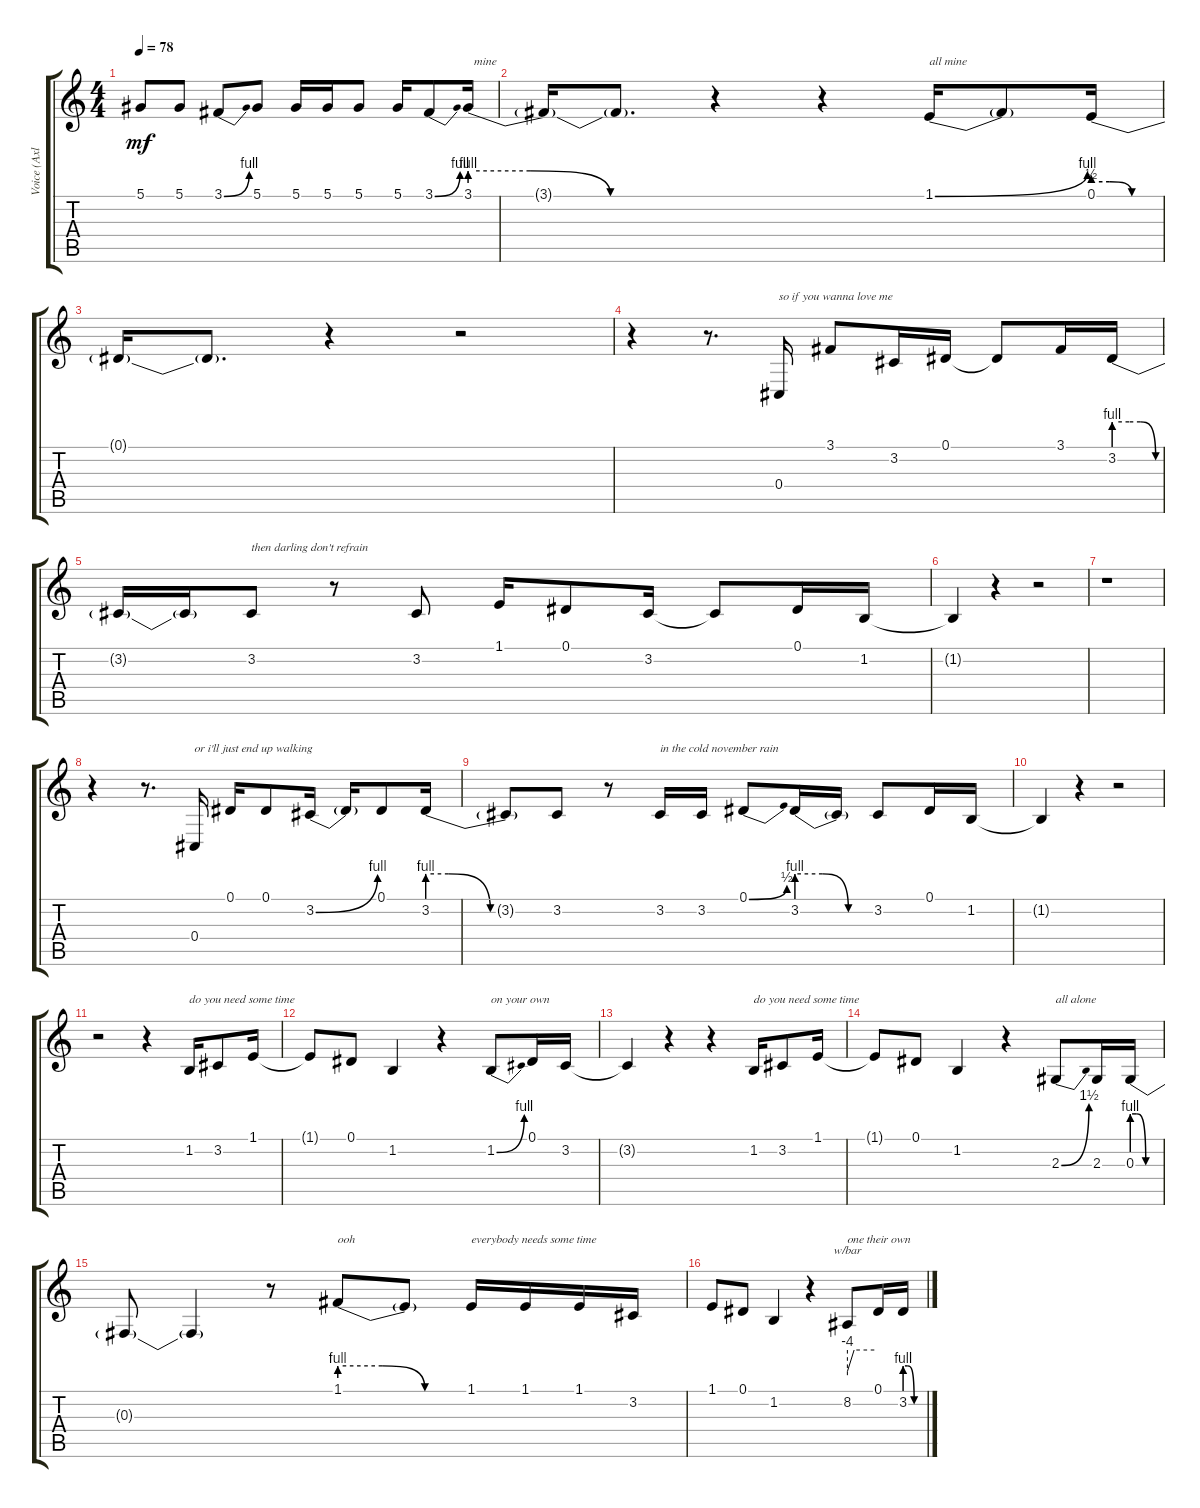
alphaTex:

\track ("Voice (Axl)" "Voice (Axl") {instrument lead2sawtooth}
\staff {score tabs}
\tuning (Eb4 Bb3 Gb3 Db3 Ab2 Eb2) {hide}
\ts (4 4)
\tempo 78
\clef g2
\ks c
5.1.8{dy mf} 5.1.8 3.1{be (bend 0 0 60 4)}.8 5.1.8 5.1.16 5.1.16 5.1.8 5.1.16 3.1{be (bend 0 0 60 4)}.8 3.1{be (custom 0 4 15 4 35 0 40 0 60 0)}.16{txt "  mine"} |
3.1{t}.16 3.1{t}.8{d} r.4 r.4 1.1{be (bend 0 0 60 4)}.16{txt "all mine"} 1.1{t}.8 0.1{be (custom 0 2 15 2 35 0 40 0 60 0)}.16 |
0.1{t}.16 0.1{t}.8{d} r.4 r.2 |
r.4 r.8{d} 0.4.16{txt "so if you wanna love me"} 3.1.8 3.2.16 0.1.16 0.1{t}.8 3.1.16 3.2{be (custom 0 4 20 4 35 4 55 0 60 0)}.16 |
3.2{t}.16 3.2{t}.16 3.2.8{txt "then darling don't refrain"} r.8 3.2.8 1.1.16 0.1.8 3.2.16 3.2{t}.8 0.1.16 1.2.16 |
1.2{t}.4 r.4 r.2 |
r.1 |
r.4 r.8{d} 0.4.16{txt "or i'll just end up walking"} 0.1.16 0.1.8 3.2{be (bend 0 0 60 4)}.16 3.2{t}.16 0.1.8 3.2{be (custom 0 4 10 4 30 0 34 0 40 0 60 0)}.16 |
3.2{t}.8 3.2.8 r.8 3.2.16{txt "in the cold november rain"} 3.2.16 0.1{be (bend 0 0 60 2)}.8 3.2{be (custom 0 4 20 4 40 0 60 0)}.16 3.2{t}.16 3.2.8 0.1.16 1.2.16 |
1.2{t}.4 r.4 r.2 |
r.2 r.4 1.2.16{txt "do you need some time"} 3.2.8 1.1.16 |
1.1{t}.8 0.1.8 1.2.4 r.4 1.2{be (bend 0 0 60 4)}.8{txt "on your own"} 0.1.16 3.2.16 |
3.2{t}.4 r.4 r.4 1.2.16{txt "do you need some time"} 3.2.8 1.1.16 |
1.1{t}.8 0.1.8 1.2.4 r.4 2.3{be (bend 0 0 60 6)}.8{txt "all alone"} 2.3.16 0.3{be (custom 0 4 10 4 30 0 40 0 60 0)}.16 |
0.3{t}.8 0.3{t}.4 r.8 1.1{be (custom 0 4 20 4 40 0 60 0)}.8{txt "ooh"} 1.1{t}.8 1.1.16{txt "everybody needs some time"} 1.1.16 1.1.16 3.2.16 |
1.1.8 0.1.8 1.2.4 r.4 8.2.8{tbe (custom default 0 -16 15 0 60 0) txt "one their own"} 0.1.16 3.2{be (custom 0 4 9 4 30 0 40 0 60 0)}.16
